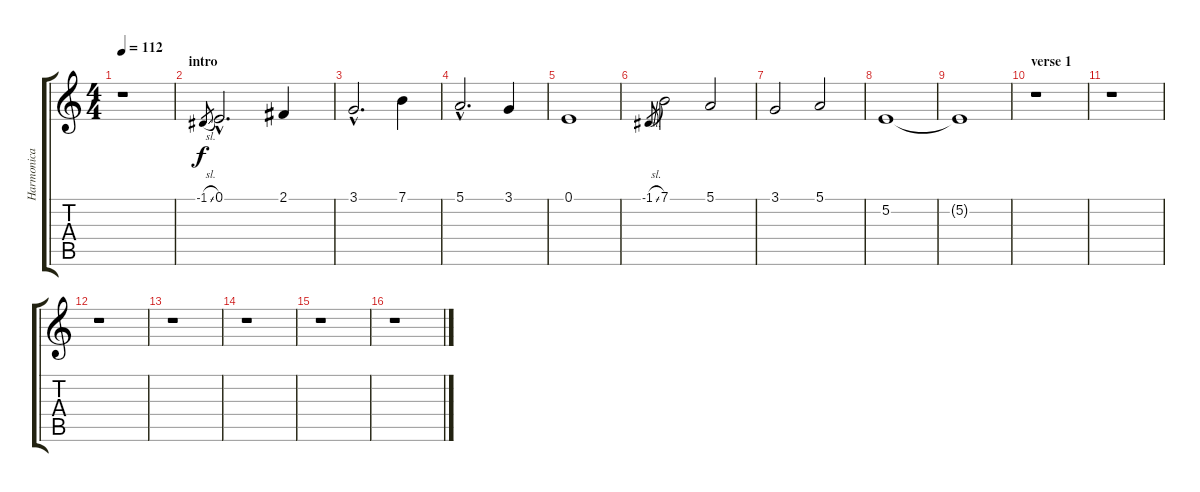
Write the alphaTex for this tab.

\track ("Harmonica" "Harmonica") {instrument harmonica}
\staff {score tabs}
\tuning (E4 B3 G3 D3 A2 E2) {hide}
\ts (4 4)
\tempo 112
\clef g2
\ks c
r.1{dy f instrument harmonica} |
\section ("" "intro")
-1.1{sl}.8{gr} 0.1{hac}.2{d} 2.1.4 |
3.1{hac}.2{d} 7.1.4 |
5.1{hac}.2{d} 3.1.4 |
0.1.1 |
-1.1{sl}.8{gr} 7.1.2 5.1.2 |
3.1.2 5.1.2 |
5.2.1 |
5.2{t}.1 |
\section ("" "verse 1")
r.1 |
r.1 |
r.1 |
r.1 |
r.1 |
r.1 |
r.1
